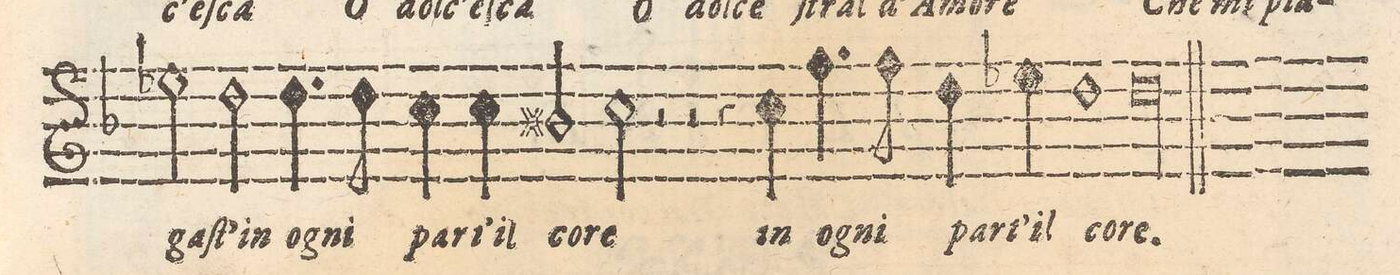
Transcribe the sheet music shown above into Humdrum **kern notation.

**kern	**text
*I"CANTO	*
*clefG2	*
*k[b-]	*
*M2/1	*
2ee-X\	-gaſt'-
2dd\	-in
4.dd\	o-
8dd\	-gni
=25-	=25-
4cc\	part'-
4cc\	-il
2bn/	co-
2cc\	-re
2r	.
=26-	=26-
2r	.
4r	.
4cc\	in
4.ff\	o-
8ff\	-gni
4dd\	part'-
4ee-X\	-il
=27-	=27-
1dd	co-
0.dd	-re.
=28-	=28-
=-	=-
*-	*-
